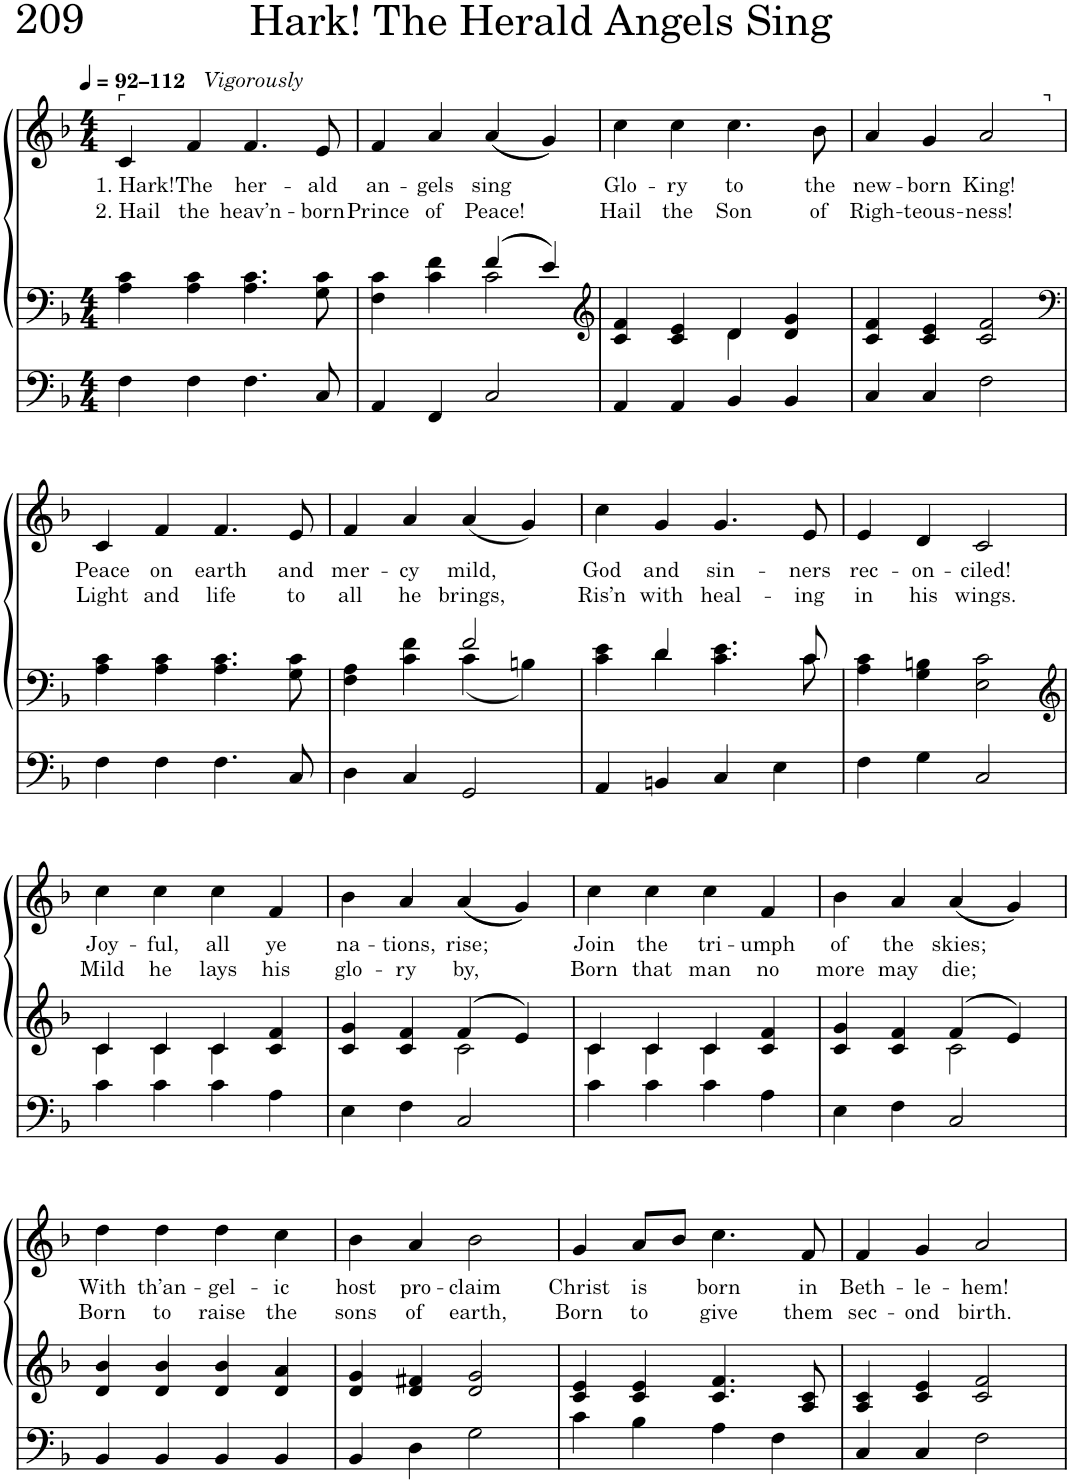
**kern	**kern	**kern	**text	**text
*part1	*part1	*part1	*part1	*part1
*staff3	*staff2	*staff1	*staff1	*staff1
*I"Organ	*	*	*	*
*I'Org.	*	*	*	*
*clefF4	*clefF4	*clefG2	*	*
*k[b-]	*k[b-]	*k[b-]	*	*
*M4/4	*M4/4	*M4/4	*	*
*MM92	*MM92	*MM92	*	*
=1	=1	=1	=1	=1
!	!	!LO:TX:a:t=⌜	!	!
!	!	!LO:TX:a:B:t=–112	!	!
!	!	!	!LO:LY:b	!LO:LY:b
*	*	*^	*	*
4F\	4A\ 4c\	4c/	4.ryy	1. Hark!	2. Hail
!	!	!	!	!LO:LY:b	!LO:LY:b
4F\	4A\ 4c\	4f/	.	The	the
!	!	!	!LO:TX:a:i:t=Vigorously	!	!
.	.	.	2ryy	.	.
!	!	!	!	!LO:LY:b	!LO:LY:b
4.F\	4.A\ 4.c\	4.f/	.	her-	heav’n-
!	!	!	!	!LO:LY:b	!LO:LY:b
8C/	8G\ 8c\	8e/	8ryy	-ald	-born
=2	=2	=2	=2	=2	=2
*	*^	*	*	*	*
!	!	!	!	!	!LO:LY:b	!LO:LY:b
*	*	*	*v	*v	*	*
4AA/	4F\ 4c\	2ryy	4f/	an-	Prince
!	!	!	!	!LO:LY:b	!LO:LY:b
4FF/	4c\ 4f\	.	4a/	-gels	of
!	!	!	!	!LO:LY:b	!LO:LY:b
2C/	4f/	2c\	((4a/	sing	Peace!
.	4e/	.	4g/))	.	.
=3	=3	=3	=3	=3	=3
*	*clefG2	*	*	*	*
!	!	!	!	!LO:LY:b	!LO:LY:b
4AA/	4c/ 4f/	2ryy	4cc\	Glo-	Hail
!	!	!	!	!LO:LY:b	!LO:LY:b
4AA/	4c/ 4e/	.	4cc\	-ry	the
!	!	!	!	!LO:LY:b	!LO:LY:b
4BB-/	4d/	4d\	4.cc\	to	Son
4BB-/	4d/ 4g/	4ryy	.	.	.
!	!	!	!	!LO:LY:b	!LO:LY:b
.	.	.	8b-\	the	of
*	*v	*v	*	*	*
=4	=4	=4	=4	=4
!	!	!	!LO:LY:b	!LO:LY:b
*	*	*^	*	*
4C/	4c/ 4f/	4a/	2..ryy	new-	Righ-
!	!	!	!	!LO:LY:b	!LO:LY:b
4C/	4c/ 4e/	4g/	.	-born	-teous-
!	!	!	!	!LO:LY:b	!LO:LY:b
2F\	2c/ 2f/	2a/	.	King!	-ness!
!	!	!	!LO:TX:a:t=⌝	!	!
.	.	.	8ryy	.	.
*	*	*v	*v	*	*
!!LO:LB:g=z
=5	=5	=5	=5	=5
*	*clefF4	*	*	*
*	*	*^	*	*
!	!	!	!	!LO:LY:b	!LO:LY:b
*	*	*v	*v	*	*
4F\	4A\ 4c\	4c/	Peace	Light
!	!	!	!LO:LY:b	!LO:LY:b
4F\	4A\ 4c\	4f/	on	and
!	!	!	!LO:LY:b	!LO:LY:b
4.F\	4.A\ 4.c\	4.f/	earth	life
!	!	!	!LO:LY:b	!LO:LY:b
8C/	8G\ 8c\	8e/	and	to
=6	=6	=6	=6	=6
*	*^	*	*	*
!	!	!	!	!LO:LY:b	!LO:LY:b
4D\	4F\ 4A\	2ryy	4f/	mer-	all
!	!	!	!	!LO:LY:b	!LO:LY:b
4C/	4c\ 4f\	.	4a/	-cy	he
!	!	!	!	!LO:LY:b	!LO:LY:b
2GG/	2f/	4c\	(4a/	mild,	brings,
.	.	4Bn\	4g/)	.	.
=7	=7	=7	=7	=7	=7
!	!	!	!	!LO:LY:b	!LO:LY:b
4AA/	4c\ 4e\	4ryy	4cc\	God	Ris’n
!	!	!	!	!LO:LY:b	!LO:LY:b
4BBn/	4d/	4d\	4g/	and	with
!	!	!	!	!LO:LY:b	!LO:LY:b
4C/	4.c\ 4.e\	4.ryy	4.g/	sin-	heal-
4E\	.	.	.	.	.
!	!	!	!	!LO:LY:b	!LO:LY:b
.	8c/	8c\	8e/	-ners	-ing
=8	=8	=8	=8	=8	=8
!	!	!	!	!LO:LY:b	!LO:LY:b
*	*v	*v	*	*	*
4F\	4A\ 4c\	4e/	rec-	in
!	!	!	!LO:LY:b	!LO:LY:b
4G\	4G\ 4Bn\	4d/	-on-	his
!	!	!	!LO:LY:b	!LO:LY:b
2C/	2E\ 2c\	2c/	-ciled!	wings.
!!LO:LB:g=z
=9	=9	=9	=9	=9
*	*clefG2	*	*	*
*	*^	*	*	*
!	!	!	!	!LO:LY:b	!LO:LY:b
4c\	4c/	4c\	4cc\	Joy-	Mild
!	!	!	!	!LO:LY:b	!LO:LY:b
4c\	4c/	4c\	4cc\	-ful,	he
!	!	!	!	!LO:LY:b	!LO:LY:b
4c\	4c/	4c\	4cc\	all	lays
!	!	!	!	!LO:LY:b	!LO:LY:b
4A\	4c/ 4f/	4ryy	4f/	ye	his
=10	=10	=10	=10	=10	=10
!	!	!	!	!LO:LY:b	!LO:LY:b
4E\	4c/ 4g/	2ryy	4b-\	na-	glo-
!	!	!	!	!LO:LY:b	!LO:LY:b
4F\	4c/ 4f/	.	4a/	-tions,	-ry
!	!	!	!	!LO:LY:b	!LO:LY:b
2C/	4f/	2c\	((4a/	rise;	by,
.	4e/	.	4g/))	.	.
=11	=11	=11	=11	=11	=11
!	!	!	!	!LO:LY:b	!LO:LY:b
4c\	4c/	4c\	4cc\	Join	Born
!	!	!	!	!LO:LY:b	!LO:LY:b
4c\	4c/	4c\	4cc\	the	that
!	!	!	!	!LO:LY:b	!LO:LY:b
4c\	4c/	4c\	4cc\	tri-	man
!	!	!	!	!LO:LY:b	!LO:LY:b
4A\	4c/ 4f/	4ryy	4f/	-umph	no
=12	=12	=12	=12	=12	=12
!	!	!	!	!LO:LY:b	!LO:LY:b
4E\	4c/ 4g/	2ryy	4b-\	of	more
!	!	!	!	!LO:LY:b	!LO:LY:b
4F\	4c/ 4f/	.	4a/	the	may
!	!	!	!	!LO:LY:b	!LO:LY:b
2C/	4f/	2c\	((4a/	skies;	die;
.	4e/	.	4g/))	.	.
*	*v	*v	*	*	*
!!LO:LB:g=z
=13	=13	=13	=13	=13
!	!	!	!LO:LY:b	!LO:LY:b
4BB-/	4d/ 4b-/	4dd\	With	Born
!	!	!	!LO:LY:b	!LO:LY:b
4BB-/	4d/ 4b-/	4dd\	th’an-	to
!	!	!	!LO:LY:b	!LO:LY:b
4BB-/	4d/ 4b-/	4dd\	-gel-	raise
!	!	!	!LO:LY:b	!LO:LY:b
4BB-/	4d/ 4a/	4cc\	-ic	the
=14	=14	=14	=14	=14
!	!	!	!LO:LY:b	!LO:LY:b
4BB-/	4d/ 4g/	4b-\	host	sons
!	!	!	!LO:LY:b	!LO:LY:b
4D\	4d/ 4f#X/	4a/	pro-	of
!	!	!	!LO:LY:b	!LO:LY:b
2G\	2d/ 2g/	2b-\	-claim	earth,
=15	=15	=15	=15	=15
!	!	!	!LO:LY:b	!LO:LY:b
4c\	4c/ 4e/	4g/	Christ	Born
!	!	!	!LO:LY:b	!LO:LY:b
4B-\	4c/ 4e/	8a/L	is	to
.	.	8b-/J	.	.
!	!	!	!LO:LY:b	!LO:LY:b
4A\	4.c/ 4.f/	4.cc\	born	give
4F\	.	.	.	.
!	!	!	!LO:LY:b	!LO:LY:b
.	8A/ 8c/	8f/	in	them
=16	=16	=16	=16	=16
!	!	!	!LO:LY:b	!LO:LY:b
4C/	4A/ 4c/	4f/	Beth-	sec-
!	!	!	!LO:LY:b	!LO:LY:b
4C/	4c/ 4e/	4g/	-le-	-ond
!	!	!	!LO:LY:b	!LO:LY:b
2F\	2c/ 2f/	2a/	-hem!	birth.
=	=	=	=	=
*-	*-	*-	*-	*-
